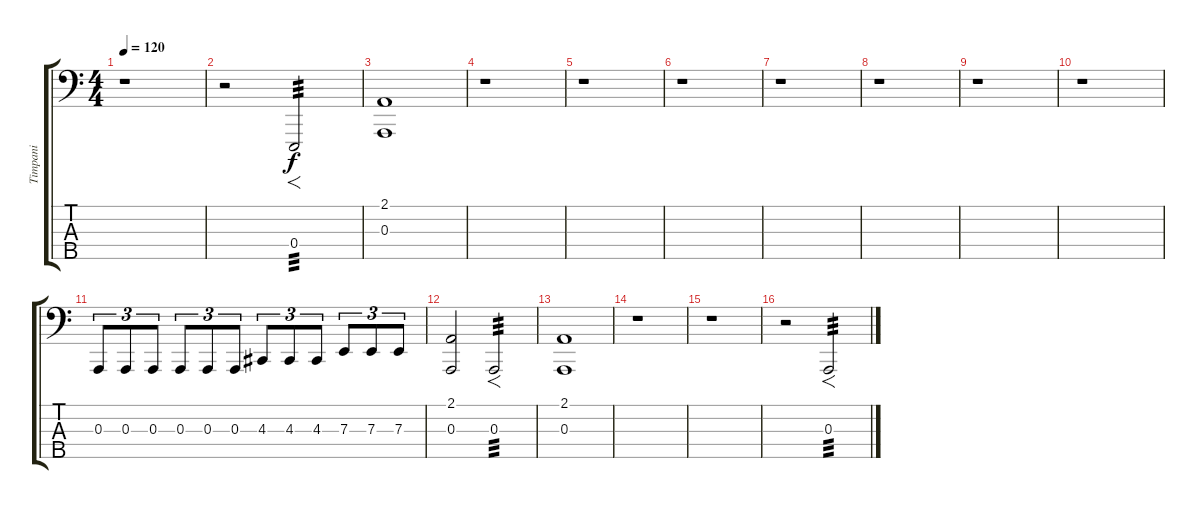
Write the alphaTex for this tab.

\track ("Timpani" "Timpani") {instrument timpani}
\staff {score tabs}
\tuning (G2 D2 A1 E1 B0) {hide}
\ts (4 4)
\tempo 120
\clef f4
\ks c
r.1{dy f instrument timpani} |
r.2 0.4.2{f tp 3} |
(2.1 0.3).1 |
r.1 |
r.1 |
r.1 |
r.1 |
r.1 |
r.1 |
r.1 |
0.3.8{tu (3 2)} 0.3.8{tu (3 2)} 0.3.8{tu (3 2)} 0.3.8{tu (3 2)} 0.3.8{tu (3 2)} 0.3.8{tu (3 2)} 4.3.8{tu (3 2)} 4.3.8{tu (3 2)} 4.3.8{tu (3 2)} 7.3.8{tu (3 2)} 7.3.8{tu (3 2)} 7.3.8{tu (3 2)} |
(2.1 0.3).2 0.3.2{f tp 3} |
(2.1 0.3).1 |
r.1 |
r.1 |
r.2 0.3.2{f tp 3}
